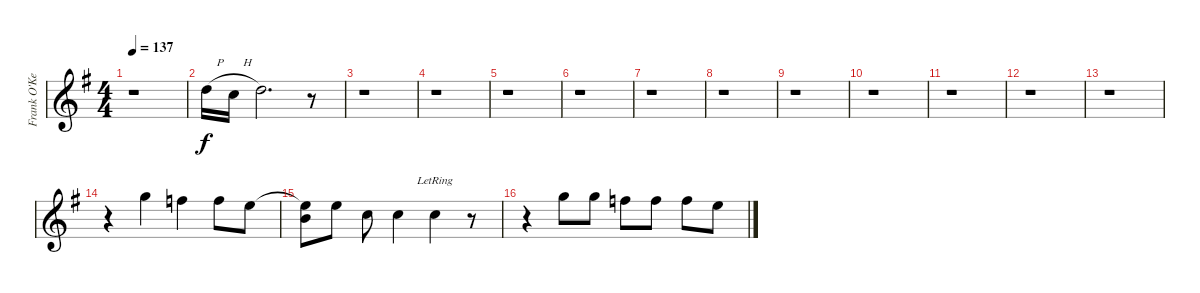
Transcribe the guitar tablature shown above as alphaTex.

\track ("Frank O'Keefe Vocals" "Frank O'Ke") {instrument contrabass}
\staff {score}
\tuning (E4 B3 G3 D3 A2 E2) {hide}
\ts (4 4)
\tempo 137
\clef g2
\ks g
r.1{dy f} |
3.2{h}.16 1.2{h}.16 3.2.2{d} r.8 |
r.1 |
r.1 |
r.1 |
r.1 |
r.1 |
r.1 |
r.1 |
r.1 |
r.1 |
r.1 |
r.1 |
r.4 3.1.4 1.1.4 1.1.8 0.1.8 |
(0.1{t} 0.2).8 0.1.8 1.2.8 1.2.4 1.2{lr}.4 r.8 |
r.4 3.1.8 3.1.8 1.1.8 1.1.8 1.1.8 0.1.8
